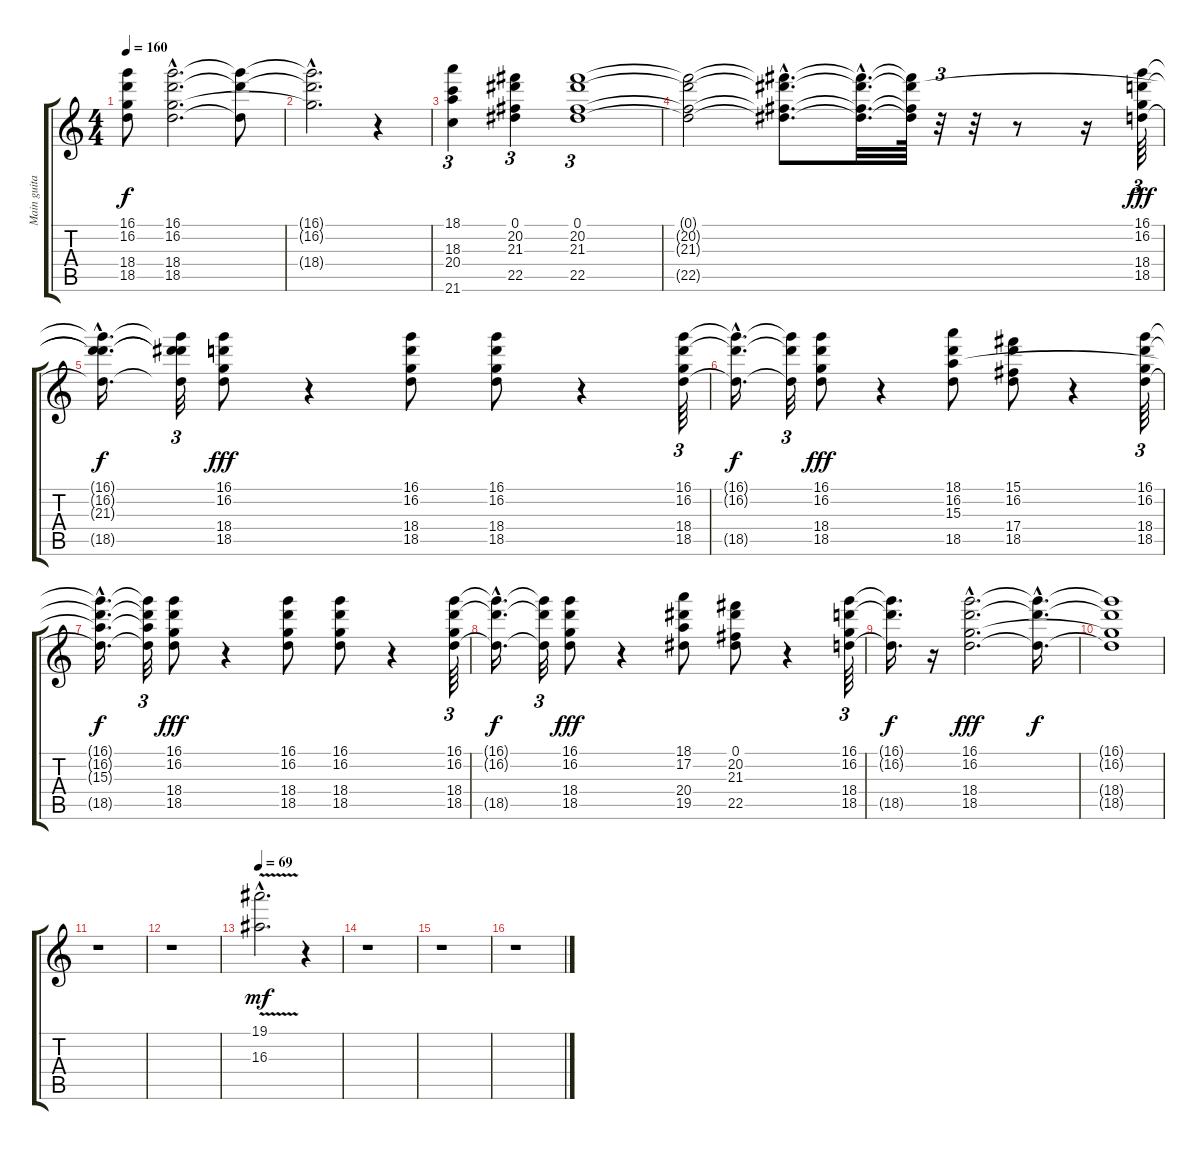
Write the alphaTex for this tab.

\track ("Main guitar" "Main guita") {instrument electricguitarjazz}
\staff {score tabs}
\tuning (Eb4 Bb3 Gb3 Db3 Ab2 Eb2) {hide}
\ts (4 4)
\tempo 160
\clef g2
\ks c
(16.1 16.2 18.4 18.5).8{dy f} (16.1{hac} 16.2{hac} 18.4{hac} 18.5{hac}).2{d} (16.1{t} 16.2{t} 18.5{t}).8 |
(16.1{hac t} 16.2{hac t} 18.4{hac t}).2{d} r.4 |
(18.1 18.3 20.4 21.6).4{tu (3 2)} (0.1 20.2 21.3 22.5).4{tu (3 2)} (0.1 20.2 21.3 22.5).1{tu (3 2)} |
(0.1{t} 20.2{t} 21.3{t} 22.5{t}).2 (0.1{hac t} 20.2{hac t} 21.3{hac t} 22.5{hac t}).8{d} (0.1{hac t} 20.2{hac t} 21.3{hac t} 22.5{hac t}).32{d} (0.1{t} 20.2{t} 21.3{t} 22.5{t}).64 r.32{tu (3 2)} r.32 r.8 r.16 (16.1 16.2 18.4 18.5).64{tu (3 2) dy fff} |
(16.1{hac t} 16.2{hac t} 21.3{hac t} 18.5{hac t}).16{d dy f} (16.1{t} 16.2{t} 21.3{t} 18.5{t}).32{tu (3 2)} (16.1 16.2 18.4 18.5).8{dy fff} r.4 (16.1 16.2 18.4 18.5).8 (16.1 16.2 18.4 18.5).8 r.4 (16.1 16.2 18.4 18.5).64{tu (3 2)} |
(16.1{hac t} 16.2{hac t} 18.5{hac t}).16{d dy f} (16.1{t} 16.2{t} 18.5{t}).32{tu (3 2)} (16.1 16.2 18.4 18.5).8{dy fff} r.4 (18.1 16.2 15.3 18.5).8 (15.1 16.2 17.4 18.5).8 r.4 (16.1 16.2 18.4 18.5).64{tu (3 2)} |
(16.1{hac t} 16.2{hac t} 15.3{hac t} 18.5{hac t}).16{d dy f} (16.1{t} 16.2{t} 15.3{t} 18.5{t}).32{tu (3 2)} (16.1 16.2 18.4 18.5).8{dy fff} r.4 (16.1 16.2 18.4 18.5).8 (16.1 16.2 18.4 18.5).8 r.4 (16.1 16.2 18.4 18.5).64{tu (3 2)} |
(16.1{hac t} 16.2{hac t} 18.5{hac t}).16{d dy f} (16.1{t} 16.2{t} 18.5{t}).32{tu (3 2)} (16.1 16.2 18.4 18.5).8{dy fff} r.4 (18.1 17.2 20.4 19.5).8 (0.1 20.2 21.3 22.5).8 r.4 (16.1 16.2 18.4 18.5).64{tu (3 2)} |
(16.1{t} 16.2{t} 18.5{t}).16{d dy f} r.16 (16.1{hac} 16.2{hac} 18.4{hac} 18.5{hac}).2{d dy fff} (16.1{hac t} 16.2{hac t} 18.5{hac t}).16{d dy f} |
(16.1{t} 16.2{t} 18.4{t} 18.5{t}).1 |
r.1 |
r.1 |
\tempo 69
(19.1{v hac} 16.3{v hac}).2{d dy mf} r.4 |
r.1 |
r.1 |
r.1
